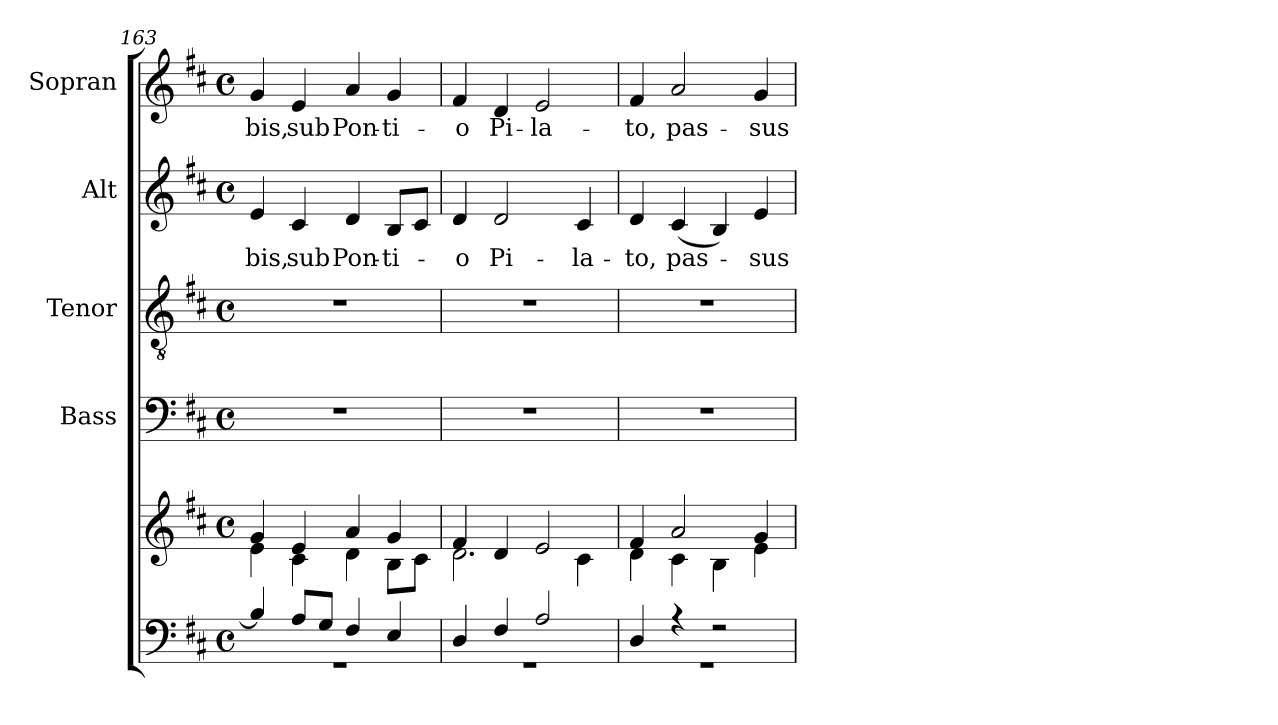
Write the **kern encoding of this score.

**kern	**kern	**kern	**kern	**kern	**text	**kern	**text
*part5	*part5	*part4	*part3	*part2	*part2	*part1	*part1
*staff6	*staff5	*staff4	*staff3	*staff2	*staff2	*staff1	*staff1
*	*	*I"Bass	*I"Tenor	*I"Alt	*	*I"Sopran	*
*	*	*I'B.	*I'T.	*I'A.	*	*I'S.	*
*clefF4	*clefG2	*clefF4	*clefGv2	*clefG2	*	*clefG2	*
*k[f#c#]	*k[f#c#]	*k[f#c#]	*k[f#c#]	*k[f#c#]	*	*k[f#c#]	*
*D:	*D:	*D:	*D:	*D:	*	*D:	*
*M4/4	*M4/4	*M4/4	*M4/4	*M4/4	*	*M4/4	*
*met(c)	*met(c)	*met(c)	*met(c)	*met(c)	*	*met(c)	*
=163	=163	=163	=163	=163	=163	=163	=163
*^	*^	*	*	*	*	*	*
!	!	!	!	!	!	!	!LO:LY:b	!	!LO:LY:b
4B/]	1rGG	4g/	4e\	1r	1r	4e/	-bis,	4g/	-bis,
!	!	!	!	!	!	!	!LO:LY:b	!	!LO:LY:b
8A/L	.	4e/	4c#\	.	.	4c#/	sub	4e/	sub
8G/J	.	.	.	.	.	.	.	.	.
!	!	!	!	!	!	!	!LO:LY:b	!	!LO:LY:b
4F#/	.	4a/	4d\	.	.	4d/	Pon-	4a/	Pon-
!	!	!	!	!	!	!	!LO:LY:b	!	!LO:LY:b
4E/	.	4g/	8B\L	.	.	8B/L	-ti-	4g/	-ti-
.	.	.	8c#\J	.	.	8c#/J	.	.	.
=164	=164	=164	=164	=164	=164	=164	=164	=164	=164
!	!	!	!	!	!	!	!LO:LY:b	!	!LO:LY:b
4D/	1rGG	4f#/	2.d\	1r	1r	4d/	-o	4f#/	-o
!	!	!	!	!	!	!	!LO:LY:b	!	!LO:LY:b
4F#/	.	4d/	.	.	.	2d/	Pi-	4d/	Pi-
!	!	!	!	!	!	!	!	!	!LO:LY:b
2A/	.	2e/	.	.	.	.	.	2e/	-la-
!	!	!	!	!	!	!	!LO:LY:b	!	!
.	.	.	4c#\	.	.	4c#/	-la-	.	.
=165	=165	=165	=165	=165	=165	=165	=165	=165	=165
!	!	!	!	!	!	!	!LO:LY:b	!	!LO:LY:b
4D/	1rGG	4f#/	4d\	1r	1r	4d/	-to,	4f#/	-to,
!	!	!	!	!	!	!	!LO:LY:b	!	!LO:LY:b
4rG	.	2a/	4c#\	.	.	(<4c#/	pas-	2a/	pas-
2rF	.	.	4B\	.	.	4B/)	.	.	.
!	!	!	!	!	!	!	!LO:LY:b	!	!LO:LY:b
.	.	4g/	4e\	.	.	4e/	-sus	4g/	-sus
*v	*v	*	*	*	*	*	*	*	*
*	*v	*v	*	*	*	*	*	*
=	=	=	=	=	=	=	=
*-	*-	*-	*-	*-	*-	*-	*-
